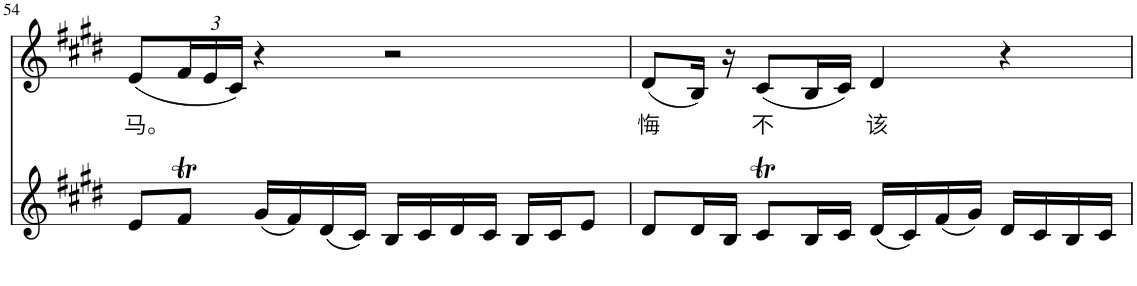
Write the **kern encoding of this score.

**kern	**kern	**text
*part2	*part1	*part1
*staff2	*staff1	*staff1
*I"Piano	*I"Piano	*
*I'Pno	*I'Pno	*
!!LO:PB:g=z
*clefG2	*clefG2	*
*k[f#c#g#d#]	*k[f#c#g#d#]	*
*M4/4	*M4/4	*
=54	=54	=54
!	!	!LO:LY:b
8e/L	(8e/L	马。
*	*Xbrackettup	*
8f#T/J	24f#/L	.
.	24e/	.
.	24c#/JJ)	.
(16g#/LL	4r	.
16f#/)	.	.
(16d#/	.	.
16c#/JJ)	.	.
16B/LL	2r	.
16c#/	.	.
16d#/	.	.
16c#/JJ	.	.
16B/LL	.	.
16c#/J	.	.
8e/J	.	.
=55	=55	=55
!	!	!LO:LY:b
8d#/L	(8d#/L	悔
16d#/L	16B/Jk)	.
16B/JJ	16r	.
!	!	!LO:LY:b
8c#T/L	(8c#/L	不
16B/L	16B/L	.
16c#/JJ	16c#/JJ)	.
!	!	!LO:LY:b
(16d#/LL	4d#/	该
16c#/)	.	.
(16f#/	.	.
16g#/JJ)	.	.
16d#/LL	4r	.
16c#/	.	.
16B/	.	.
16c#/JJ	.	.
=	=	=
*-	*-	*-
